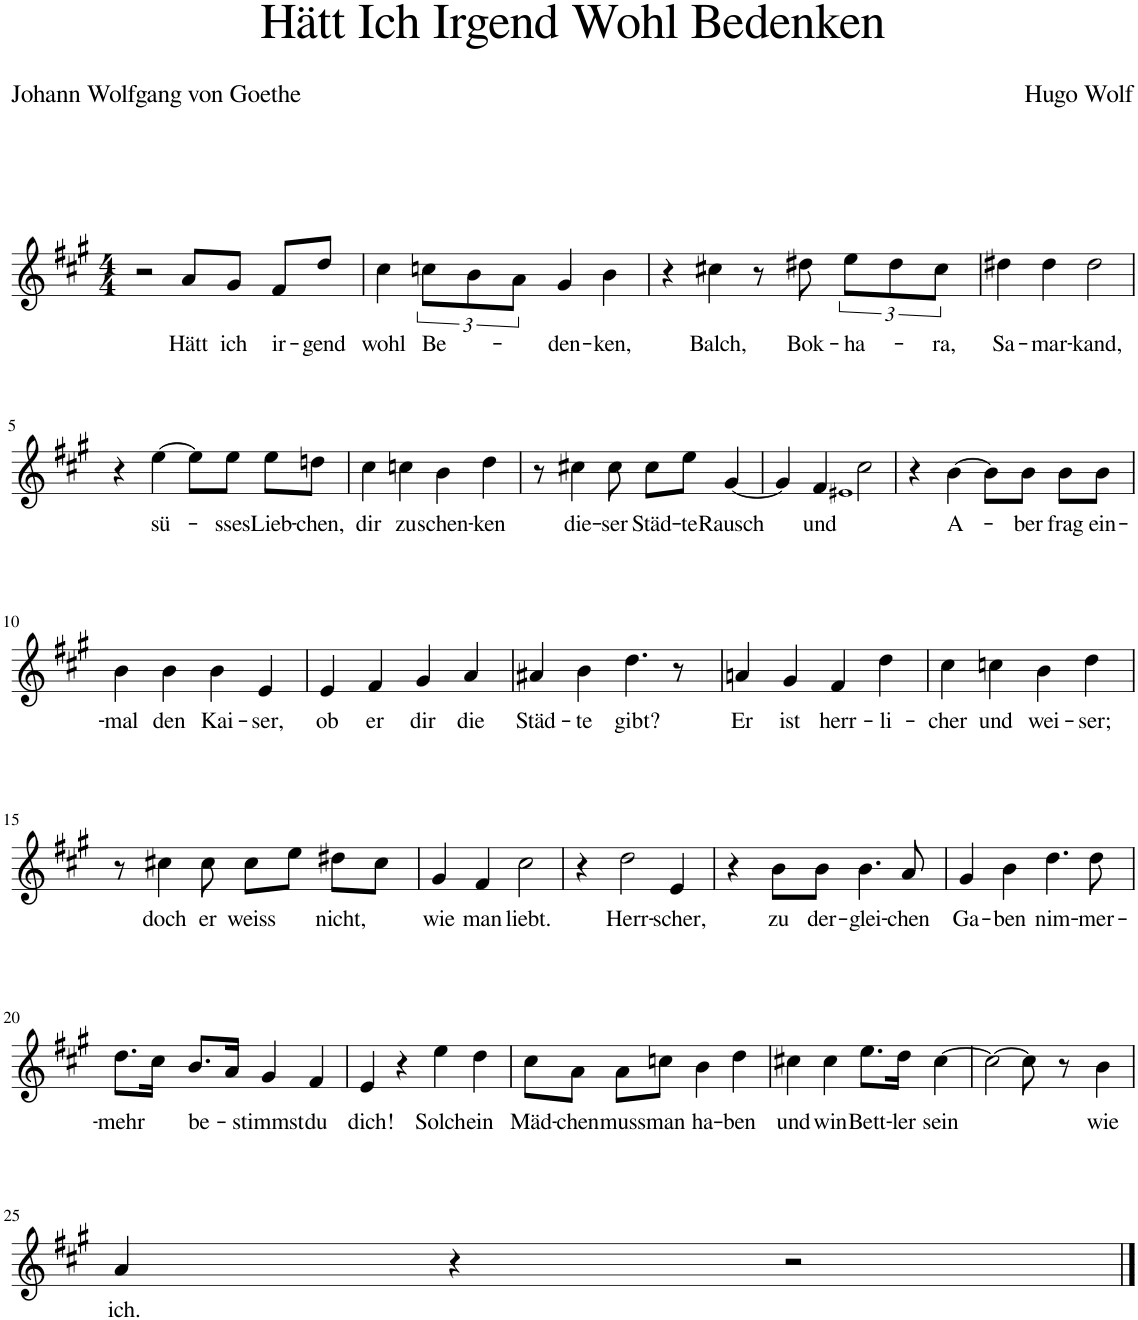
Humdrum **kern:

**kern	**text
*part1	*part1
*staff1	*staff1
*I"Piano	*
*I'Pno	*
*clefG2	*
*k[f#c#g#]	*
*M4/4	*
=1	=1
2r	.
!	!LO:LY:b
8a/L	Hätt
!	!LO:LY:b
8g#/J	ich
!	!LO:LY:b
8f#/L	ir-
!	!LO:LY:b
8dd/J	-gend
=2	=2
!	!LO:LY:b
4cc#\	wohl
!	!LO:LY:b
12ccn\L	Be-
12b\	.
12a\J	.
!	!LO:LY:b
4g#/	-den-
!	!LO:LY:b
4b\	-ken,
=3	=3
4r	.
!	!LO:LY:b
4cc#X\	Balch,
8r	.
!	!LO:LY:b
8dd#X\	Bok-
!	!LO:LY:b
12ee\L	-ha-
12dd#\	.
!	!LO:LY:b
12cc#\J	-ra,
=4	=4
!	!LO:LY:b
4dd#X\	Sa-
!	!LO:LY:b
4dd#\	-mar-
!	!LO:LY:b
2dd#\	-kand,
!!LO:LB:g=z
=5	=5
4r	.
!	!LO:LY:b
[4ee\	sü-
8ee\L]	.
!	!LO:LY:b
8ee\J	-sses
!	!LO:LY:b
8ee\L	Lieb-
!	!LO:LY:b
8ddn\J	-chen,
=6	=6
!	!LO:LY:b
4cc#\	dir
!	!LO:LY:b
4ccn\	zu
!	!LO:LY:b
4b\	schen-
!	!LO:LY:b
4dd\	-ken
=7	=7
8r	.
!	!LO:LY:b
4cc#X\	die-
!	!LO:LY:b
8cc#\	-ser
!	!LO:LY:b
8cc#\L	Städ-
!	!LO:LY:b
8ee\J	-te
!	!LO:LY:b
[4g#/	Rausch
=8	=8
4g#/]	.
!	!LO:LY:b
4f#/	und
1qe#X	.
2cc#\	.
=9	=9
4r	.
!	!LO:LY:b
[4b\	A-
8b\L]	.
!	!LO:LY:b
8b\J	-ber
!	!LO:LY:b
8b\L	frag
!	!LO:LY:b
8b\J	ein-
!!LO:LB:g=z
=10	=10
!	!LO:LY:b
4b\	-mal
!	!LO:LY:b
4b\	den
!	!LO:LY:b
4b\	Kai-
!	!LO:LY:b
4e/	-ser,
=11	=11
!	!LO:LY:b
4e/	ob
!	!LO:LY:b
4f#/	er
!	!LO:LY:b
4g#/	dir
!	!LO:LY:b
4a/	die
=12	=12
!	!LO:LY:b
4a#X/	Städ-
!	!LO:LY:b
4b\	-te
!	!LO:LY:b
4.dd\	gibt?
8r	.
=13	=13
!	!LO:LY:b
4an/	Er
!	!LO:LY:b
4g#/	ist
!	!LO:LY:b
4f#/	herr-
!	!LO:LY:b
4dd\	-li-
=14	=14
!	!LO:LY:b
4cc#\	-cher
!	!LO:LY:b
4ccn\	und
!	!LO:LY:b
4b\	wei-
!	!LO:LY:b
4dd\	-ser;
!!LO:LB:g=z
=15	=15
8r	.
!	!LO:LY:b
4cc#X\	doch
!	!LO:LY:b
8cc#\	er
!	!LO:LY:b
8cc#\L	weiss
8ee\J	.
!	!LO:LY:b
8dd#X\L	nicht,
8cc#\J	.
=16	=16
!	!LO:LY:b
4g#/	wie
!	!LO:LY:b
4f#/	man
!	!LO:LY:b
2cc#\	liebt.
=17	=17
4r	.
!	!LO:LY:b
2dd\	Herr-
!	!LO:LY:b
4e/	-scher,
=18	=18
4r	.
!	!LO:LY:b
8b\L	zu
!	!LO:LY:b
8b\J	der-
!	!LO:LY:b
4.b\	-glei-
!	!LO:LY:b
8a/	-chen
=19	=19
!	!LO:LY:b
4g#/	Ga-
!	!LO:LY:b
4b\	-ben
!	!LO:LY:b
4.dd\	nim-
!	!LO:LY:b
8dd\	-mer-
!!LO:LB:g=z
=20	=20
!	!LO:LY:b
8.dd\L	-mehr
16cc#\Jk	.
!	!LO:LY:b
8.b/L	be-
16a/Jk	.
!	!LO:LY:b
4g#/	-stimmst
!	!LO:LY:b
4f#/	du
=21	=21
!	!LO:LY:b
4e/	dich!
4r	.
!	!LO:LY:b
4ee\	Solch
!	!LO:LY:b
4dd\	ein
=22	=22
!	!LO:LY:b
8cc#\L	Mäd-
!	!LO:LY:b
8a\J	-chen
!	!LO:LY:b
8a\L	muss
!	!LO:LY:b
8ccn\J	man
!	!LO:LY:b
4b\	ha-
!	!LO:LY:b
4dd\	-ben
=23	=23
!	!LO:LY:b
4cc#X\	und
!	!LO:LY:b
4cc#\	win
!	!LO:LY:b
8.ee\L	Bett-
!	!LO:LY:b
16dd\Jk	-ler
!	!LO:LY:b
[4cc#\	sein
=24	=24
2cc#\_	.
8cc#\]	.
8r	.
!	!LO:LY:b
4b\	wie
!!LO:LB:g=z
=25	=25
!	!LO:LY:b
4a/	ich.
4r	.
2r	.
==	==
*-	*-
